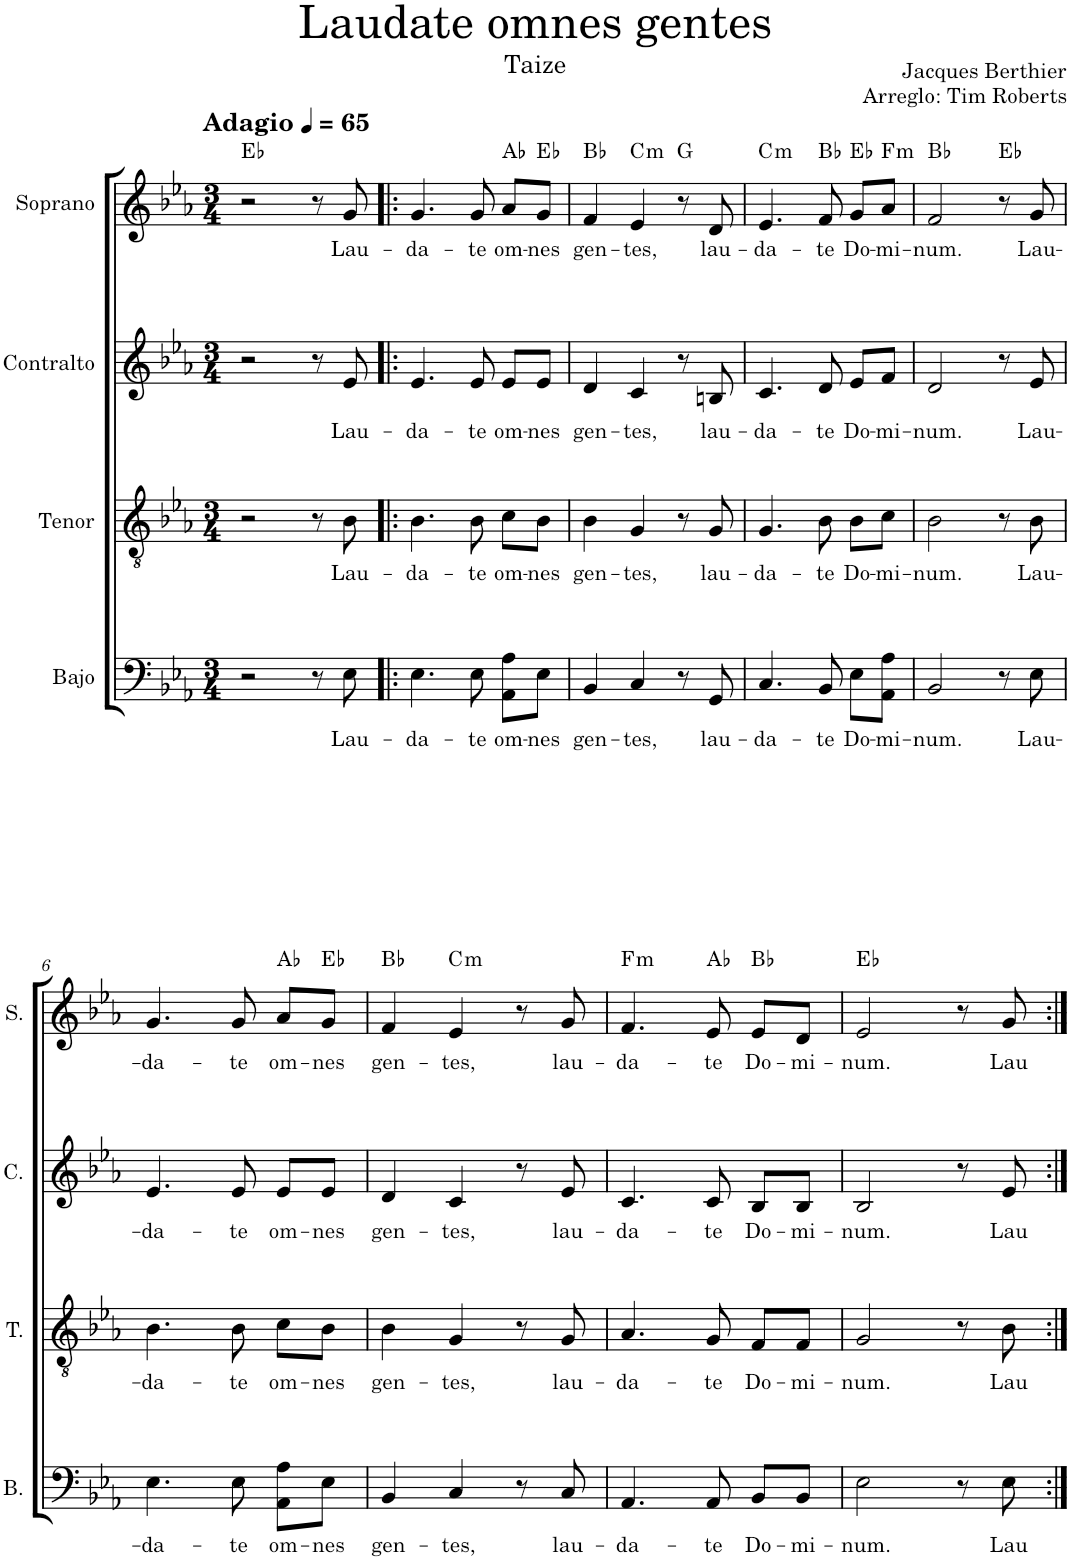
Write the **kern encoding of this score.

**kern	**text	**kern	**text	**kern	**text	**kern	**text	**harte
*part4	*part4	*part3	*part3	*part2	*part2	*part1	*part1	*part1
*staff4	*staff4	*staff3	*staff3	*staff2	*staff2	*staff1	*staff1	*
*I"Bajo	*	*I"Tenor	*	*I"Contralto	*	*I"Soprano	*	*
*I'B.	*	*I'T.	*	*I'C.	*	*I'S.	*	*
*clefF4	*	*clefGv2	*	*clefG2	*	*clefG2	*	*
*k[b-e-a-]	*	*k[b-e-a-]	*	*k[b-e-a-]	*	*k[b-e-a-]	*	*
*M3/4	*	*M3/4	*	*M3/4	*	*M3/4	*	*
*MM65	*	*MM65	*	*MM65	*	*MM65	*	*
=1	=1	=1	=1	=1	=1	=1	=1	=1
!	!	!	!	!	!	!LO:TX:a:B:t=Adagio	!	!
2r	.	2r	.	2r	.	2r	.	Eb:maj
8r	.	8r	.	8r	.	8r	.	.
!	!LO:LY:b	!	!LO:LY:b	!	!LO:LY:b	!	!LO:LY:b	!
8E-\	Lau-	8B-\	Lau-	8e-/	Lau-	8g/	Lau-	.
=2!|:	=2!|:	=2!|:	=2!|:	=2!|:	=2!|:	=2!|:	=2!|:	=2!|:
!	!LO:LY:b	!	!LO:LY:b	!	!LO:LY:b	!	!LO:LY:b	!
4.E-\	-da-	4.B-\	-da-	4.e-/	-da-	4.g/	-da-	.
!	!LO:LY:b	!	!LO:LY:b	!	!LO:LY:b	!	!LO:LY:b	!
8E-\	-te	8B-\	-te	8e-/	-te	8g/	-te	.
!	!LO:LY:b	!	!LO:LY:b	!	!LO:LY:b	!	!LO:LY:b	!
8AA-\ 8A-\L	om-	8c\L	om-	8e-/L	om-	8a-/L	om-	Ab:maj
!	!LO:LY:b	!	!LO:LY:b	!	!LO:LY:b	!	!LO:LY:b	!
8E-\J	-nes	8B-\J	-nes	8e-/J	-nes	8g/J	-nes	Eb:maj
=3	=3	=3	=3	=3	=3	=3	=3	=3
!	!LO:LY:b	!	!LO:LY:b	!	!LO:LY:b	!	!LO:LY:b	!
4BB-/	gen-	4B-\	gen-	4d/	gen-	4f/	gen-	Bb:maj
!	!LO:LY:b	!	!LO:LY:b	!	!LO:LY:b	!	!LO:LY:b	!LO:H:kt=m
4C/	-tes,	4G/	-tes,	4c/	-tes,	4e-/	-tes,	C:min
8r	.	8r	.	8r	.	8r	.	G:maj
!	!LO:LY:b	!	!LO:LY:b	!	!LO:LY:b	!	!LO:LY:b	!
8GG/	lau-	8G/	lau-	8Bn/	lau-	8d/	lau-	.
=4	=4	=4	=4	=4	=4	=4	=4	=4
!	!LO:LY:b	!	!LO:LY:b	!	!LO:LY:b	!	!LO:LY:b	!LO:H:kt=m
4.C/	-da-	4.G/	-da-	4.c/	-da-	4.e-/	-da-	C:min
!	!LO:LY:b	!	!LO:LY:b	!	!LO:LY:b	!	!LO:LY:b	!
8BB-/	-te	8B-\	-te	8d/	-te	8f/	-te	Bb:maj
!	!LO:LY:b	!	!LO:LY:b	!	!LO:LY:b	!	!LO:LY:b	!
8E-\L	Do-	8B-\L	Do-	8e-/L	Do-	8g/L	Do-	Eb:maj
!	!LO:LY:b	!	!LO:LY:b	!	!LO:LY:b	!	!LO:LY:b	!LO:H:kt=m
8AA-\ 8A-\J	-mi-	8c\J	-mi-	8f/J	-mi-	8a-/J	-mi-	F:min
=5	=5	=5	=5	=5	=5	=5	=5	=5
!	!LO:LY:b	!	!LO:LY:b	!	!LO:LY:b	!	!LO:LY:b	!
2BB-/	-num.	2B-\	-num.	2d/	-num.	2f/	-num.	Bb:maj
8r	.	8r	.	8r	.	8r	.	Eb:maj
!	!LO:LY:b	!	!LO:LY:b	!	!LO:LY:b	!	!LO:LY:b	!
8E-\	Lau-	8B-\	Lau-	8e-/	Lau-	8g/	Lau-	.
!!LO:LB:g=z
=6	=6	=6	=6	=6	=6	=6	=6	=6
!	!LO:LY:b	!	!LO:LY:b	!	!LO:LY:b	!	!LO:LY:b	!
4.E-\	-da-	4.B-\	-da-	4.e-/	-da-	4.g/	-da-	.
!	!LO:LY:b	!	!LO:LY:b	!	!LO:LY:b	!	!LO:LY:b	!
8E-\	-te	8B-\	-te	8e-/	-te	8g/	-te	.
!	!LO:LY:b	!	!LO:LY:b	!	!LO:LY:b	!	!LO:LY:b	!
8AA-\ 8A-\L	om-	8c\L	om-	8e-/L	om-	8a-/L	om-	Ab:maj
!	!LO:LY:b	!	!LO:LY:b	!	!LO:LY:b	!	!LO:LY:b	!
8E-\J	-nes	8B-\J	-nes	8e-/J	-nes	8g/J	-nes	Eb:maj
=7	=7	=7	=7	=7	=7	=7	=7	=7
!	!LO:LY:b	!	!LO:LY:b	!	!LO:LY:b	!	!LO:LY:b	!
4BB-/	gen-	4B-\	gen-	4d/	gen-	4f/	gen-	Bb:maj
!	!LO:LY:b	!	!LO:LY:b	!	!LO:LY:b	!	!LO:LY:b	!LO:H:kt=m
4C/	-tes,	4G/	-tes,	4c/	-tes,	4e-/	-tes,	C:min
8r	.	8r	.	8r	.	8r	.	.
!	!LO:LY:b	!	!LO:LY:b	!	!LO:LY:b	!	!LO:LY:b	!
8C/	lau-	8G/	lau-	8e-/	lau-	8g/	lau-	.
=8	=8	=8	=8	=8	=8	=8	=8	=8
!	!LO:LY:b	!	!LO:LY:b	!	!LO:LY:b	!	!LO:LY:b	!LO:H:kt=m
4.AA-/	-da-	4.A-/	-da-	4.c/	-da-	4.f/	-da-	F:min
!	!LO:LY:b	!	!LO:LY:b	!	!LO:LY:b	!	!LO:LY:b	!
8AA-/	-te	8G/	-te	8c/	-te	8e-/	-te	Ab:maj
!	!LO:LY:b	!	!LO:LY:b	!	!LO:LY:b	!	!LO:LY:b	!
8BB-/L	Do-	8F/L	Do-	8B-/L	Do-	8e-/L	Do-	Bb:maj
!	!LO:LY:b	!	!LO:LY:b	!	!LO:LY:b	!	!LO:LY:b	!
8BB-/J	-mi-	8F/J	-mi-	8B-/J	-mi-	8d/J	-mi-	.
=9	=9	=9	=9	=9	=9	=9	=9	=9
!	!LO:LY:b	!	!LO:LY:b	!	!LO:LY:b	!	!LO:LY:b	!
2E-\	-num.	2G/	-num.	2B-/	-num.	2e-/	-num.	Eb:maj
8r	.	8r	.	8r	.	8r	.	.
!	!LO:LY:b	!	!LO:LY:b	!	!LO:LY:b	!	!LO:LY:b	!
8E-\	Lau	8B-\	Lau	8e-/	Lau	8g/	Lau	.
=:|!	=:|!	=:|!	=:|!	=:|!	=:|!	=:|!	=:|!	=:|!
*-	*-	*-	*-	*-	*-	*-	*-	*-
